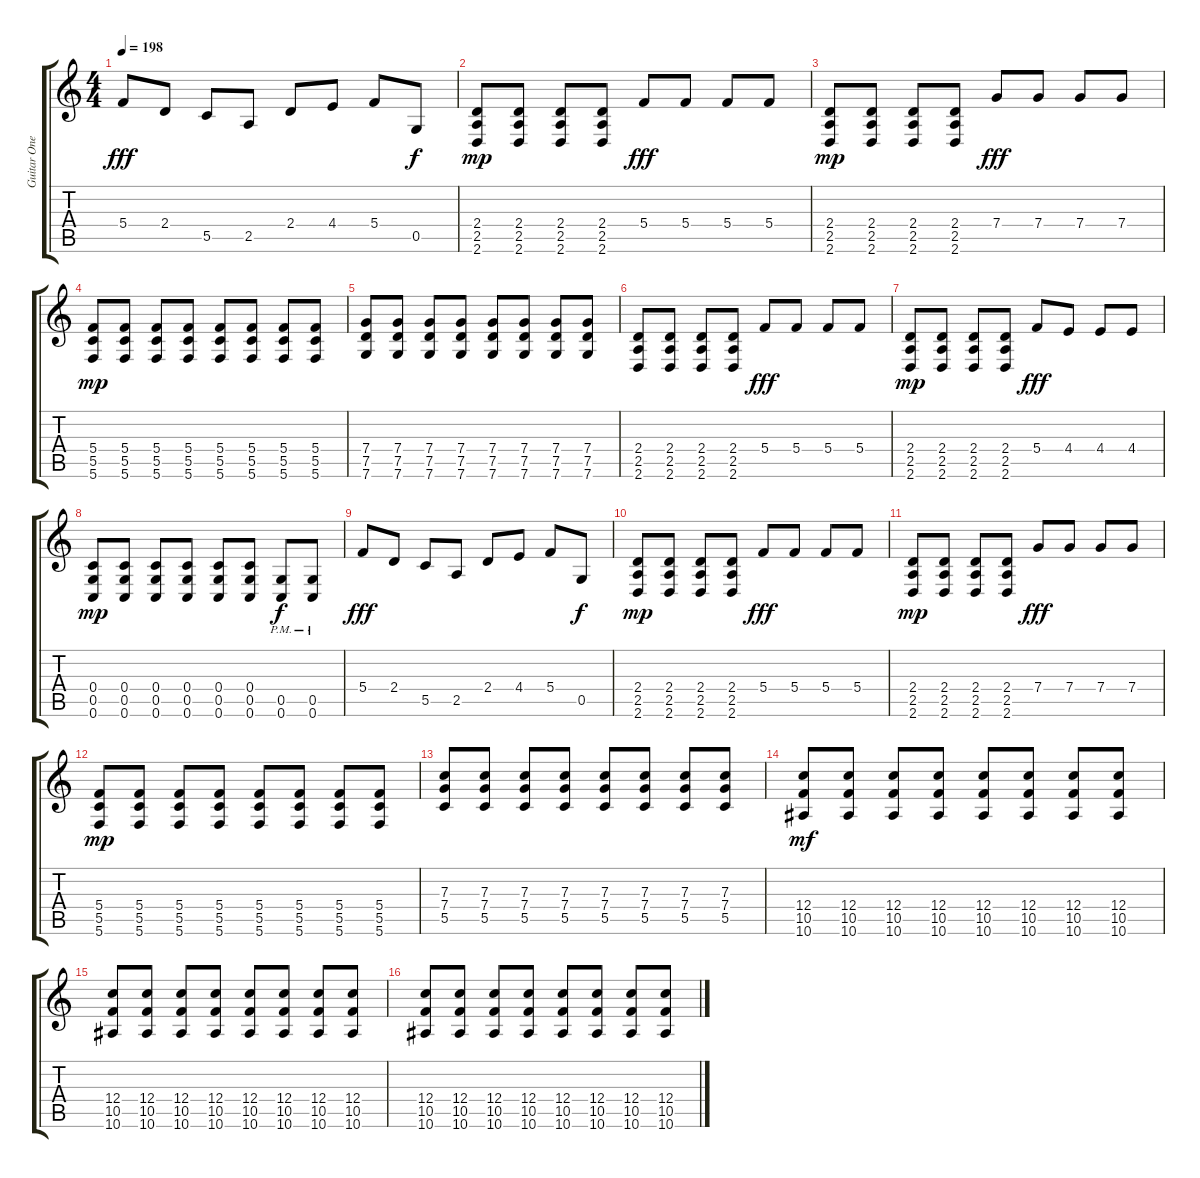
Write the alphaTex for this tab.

\track ("Guitar One" "Guitar One") {instrument distortionguitar}
\staff {score tabs}
\tuning (D4 A3 F3 C3 G2 C2) {hide}
\ts (4 4)
\tempo 198
\clef g2
\ks c
5.4.8{dy fff} 2.4.8 5.5.8 2.5.8 2.4.8 4.4.8 5.4.8 0.5.8{dy f} |
(2.4 2.5 2.6).8{dy mp} (2.4 2.5 2.6).8 (2.4 2.5 2.6).8 (2.4 2.5 2.6).8 5.4.8{dy fff} 5.4.8 5.4.8 5.4.8 |
(2.4 2.5 2.6).8{dy mp} (2.4 2.5 2.6).8 (2.4 2.5 2.6).8 (2.4 2.5 2.6).8 7.4.8{dy fff} 7.4.8 7.4.8 7.4.8 |
(5.4 5.5 5.6).8{dy mp} (5.4 5.5 5.6).8 (5.4 5.5 5.6).8 (5.4 5.5 5.6).8 (5.4 5.5 5.6).8 (5.4 5.5 5.6).8 (5.4 5.5 5.6).8 (5.4 5.5 5.6).8 |
(7.4 7.5 7.6).8 (7.4 7.5 7.6).8 (7.4 7.5 7.6).8 (7.4 7.5 7.6).8 (7.4 7.5 7.6).8 (7.4 7.5 7.6).8 (7.4 7.5 7.6).8 (7.4 7.5 7.6).8 |
(2.4 2.5 2.6).8 (2.4 2.5 2.6).8 (2.4 2.5 2.6).8 (2.4 2.5 2.6).8 5.4.8{dy fff} 5.4.8 5.4.8 5.4.8 |
(2.4 2.5 2.6).8{dy mp} (2.4 2.5 2.6).8 (2.4 2.5 2.6).8 (2.4 2.5 2.6).8 5.4.8{dy fff} 4.4.8 4.4.8 4.4.8 |
(0.4 0.5 0.6).8{dy mp} (0.4 0.5 0.6).8 (0.4 0.5 0.6).8 (0.4 0.5 0.6).8 (0.4 0.5 0.6).8 (0.4 0.5 0.6).8 (0.5{pm} 0.6{pm}).8{dy f} (0.5{pm} 0.6{pm}).8 |
5.4.8{dy fff} 2.4.8 5.5.8 2.5.8 2.4.8 4.4.8 5.4.8 0.5.8{dy f} |
(2.4 2.5 2.6).8{dy mp} (2.4 2.5 2.6).8 (2.4 2.5 2.6).8 (2.4 2.5 2.6).8 5.4.8{dy fff} 5.4.8 5.4.8 5.4.8 |
(2.4 2.5 2.6).8{dy mp} (2.4 2.5 2.6).8 (2.4 2.5 2.6).8 (2.4 2.5 2.6).8 7.4.8{dy fff} 7.4.8 7.4.8 7.4.8 |
(5.4 5.5 5.6).8{dy mp} (5.4 5.5 5.6).8 (5.4 5.5 5.6).8 (5.4 5.5 5.6).8 (5.4 5.5 5.6).8 (5.4 5.5 5.6).8 (5.4 5.5 5.6).8 (5.4 5.5 5.6).8 |
(7.3 7.4 5.5).8 (7.3 7.4 5.5).8 (7.3 7.4 5.5).8 (7.3 7.4 5.5).8 (7.3 7.4 5.5).8 (7.3 7.4 5.5).8 (7.3 7.4 5.5).8 (7.3 7.4 5.5).8 |
(12.4 10.5 10.6).8{dy mf} (12.4 10.5 10.6).8 (12.4 10.5 10.6).8 (12.4 10.5 10.6).8 (12.4 10.5 10.6).8 (12.4 10.5 10.6).8 (12.4 10.5 10.6).8 (12.4 10.5 10.6).8 |
(12.4 10.5 10.6).8 (12.4 10.5 10.6).8 (12.4 10.5 10.6).8 (12.4 10.5 10.6).8 (12.4 10.5 10.6).8 (12.4 10.5 10.6).8 (12.4 10.5 10.6).8 (12.4 10.5 10.6).8 |
(12.4 10.5 10.6).8 (12.4 10.5 10.6).8 (12.4 10.5 10.6).8 (12.4 10.5 10.6).8 (12.4 10.5 10.6).8 (12.4 10.5 10.6).8 (12.4 10.5 10.6).8 (12.4 10.5 10.6).8
